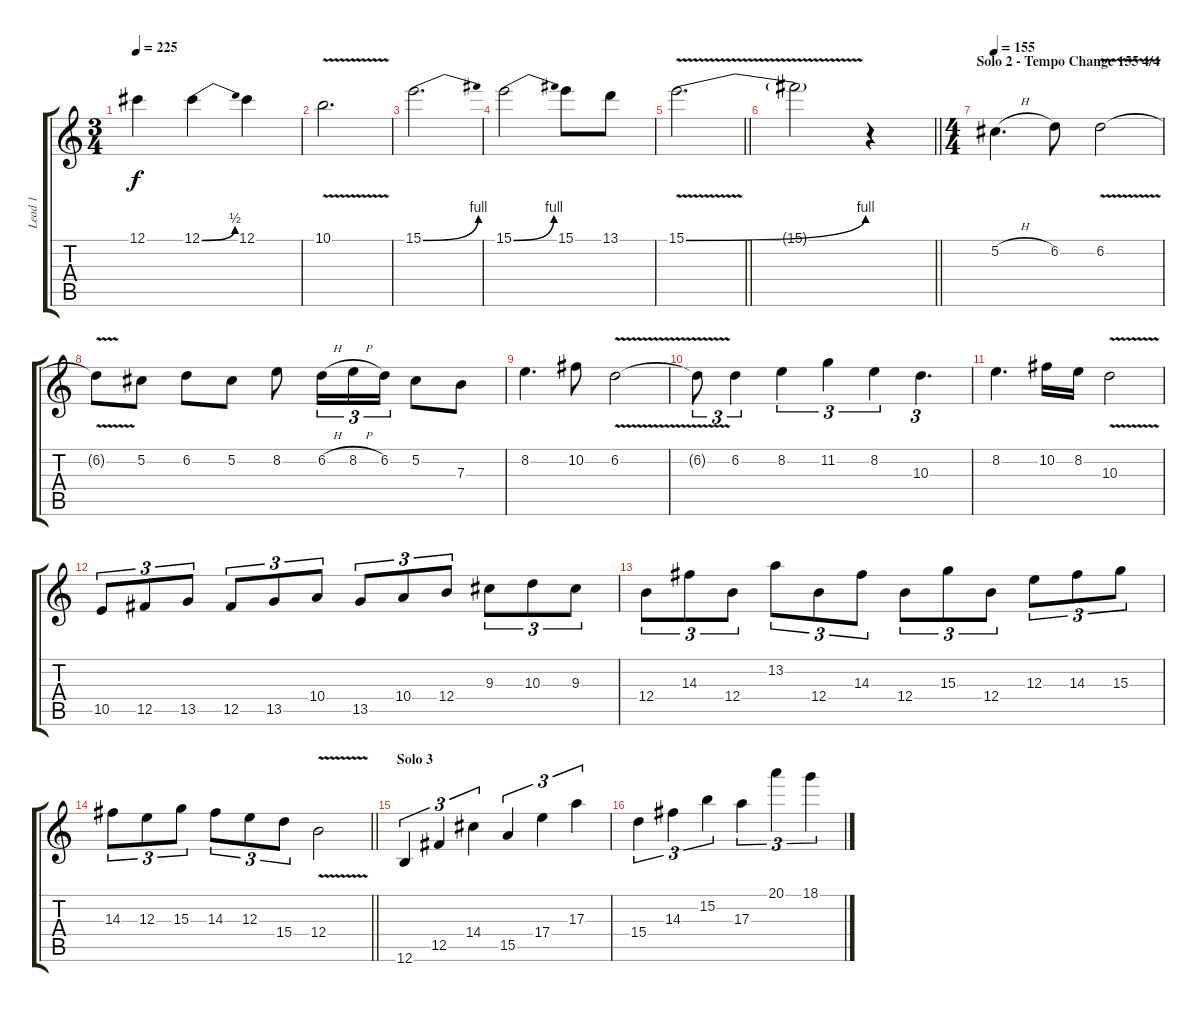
\track ("Lead 1" "Lead 1") {instrument overdrivenguitar}
\staff {score tabs}
\tuning (Db4 Ab3 E3 B2 Gb2 B1) {hide}
\ts (3 4)
\tempo 225
\clef g2
\ks c
12.1.4{dy f} 12.1{be (bend 0 0 60 2)}.4 12.1.4 |
10.1{v}.2{d} |
15.1{be (bend 0 0 60 4)}.2{d} |
15.1{be (bend 0 0 60 4)}.2 15.1.8 13.1.8 |
\barLineRight lightlight
15.1{be (bend 0 0 60 4) v}.2{d} |
\barLineRight lightlight
15.1{t}.2 r.4 |
\ts (4 4)
\section ("" "Solo 2 - Tempo Change 155 4/4")
\tempo 155
5.2{h}.4{d} 6.2.8 6.2{v}.2 |
6.2{t}.8 5.2.8 6.2.8 5.2.8 8.2.8 6.2{h}.16{tu (3 2)} 8.2{h}.16{tu (3 2)} 6.2.16{tu (3 2)} 5.2.8 7.3.8 |
8.2.4{d} 10.2.8 6.2{v}.2 |
6.2{t}.8{tu (3 2)} 6.2.4{tu (3 2)} 8.2.4{tu (3 2)} 11.2.4{tu (3 2)} 8.2.4{tu (3 2)} 10.3.4{d tu (3 2)} |
8.2.4{d} 10.2.16 8.2.16 10.3{v}.2 |
10.5.8{tu (3 2)} 12.5.8{tu (3 2)} 13.5.8{tu (3 2)} 12.5.8{tu (3 2)} 13.5.8{tu (3 2)} 10.4.8{tu (3 2)} 13.5.8{tu (3 2)} 10.4.8{tu (3 2)} 12.4.8{tu (3 2)} 9.3.8{tu (3 2)} 10.3.8{tu (3 2)} 9.3.8{tu (3 2)} |
12.4.8{tu (3 2)} 14.3.8{tu (3 2)} 12.4.8{tu (3 2)} 13.2.8{tu (3 2)} 12.4.8{tu (3 2)} 14.3.8{tu (3 2)} 12.4.8{tu (3 2)} 15.3.8{tu (3 2)} 12.4.8{tu (3 2)} 12.3.8{tu (3 2)} 14.3.8{tu (3 2)} 15.3.8{tu (3 2)} |
\barLineRight lightlight
14.3.8{tu (3 2)} 12.3.8{tu (3 2)} 15.3.8{tu (3 2)} 14.3.8{tu (3 2)} 12.3.8{tu (3 2)} 15.4.8{tu (3 2)} 12.4{v}.2 |
\section ("" "Solo 3")
12.6.4{tu (3 2)} 12.5.4{tu (3 2)} 14.4.4{tu (3 2)} 15.5.4{tu (3 2)} 17.4.4{tu (3 2)} 17.3.4{tu (3 2)} |
15.4.4{tu (3 2)} 14.3.4{tu (3 2)} 15.2.4{tu (3 2)} 17.3.4{tu (3 2)} 20.1.4{tu (3 2)} 18.1.4{tu (3 2)}
